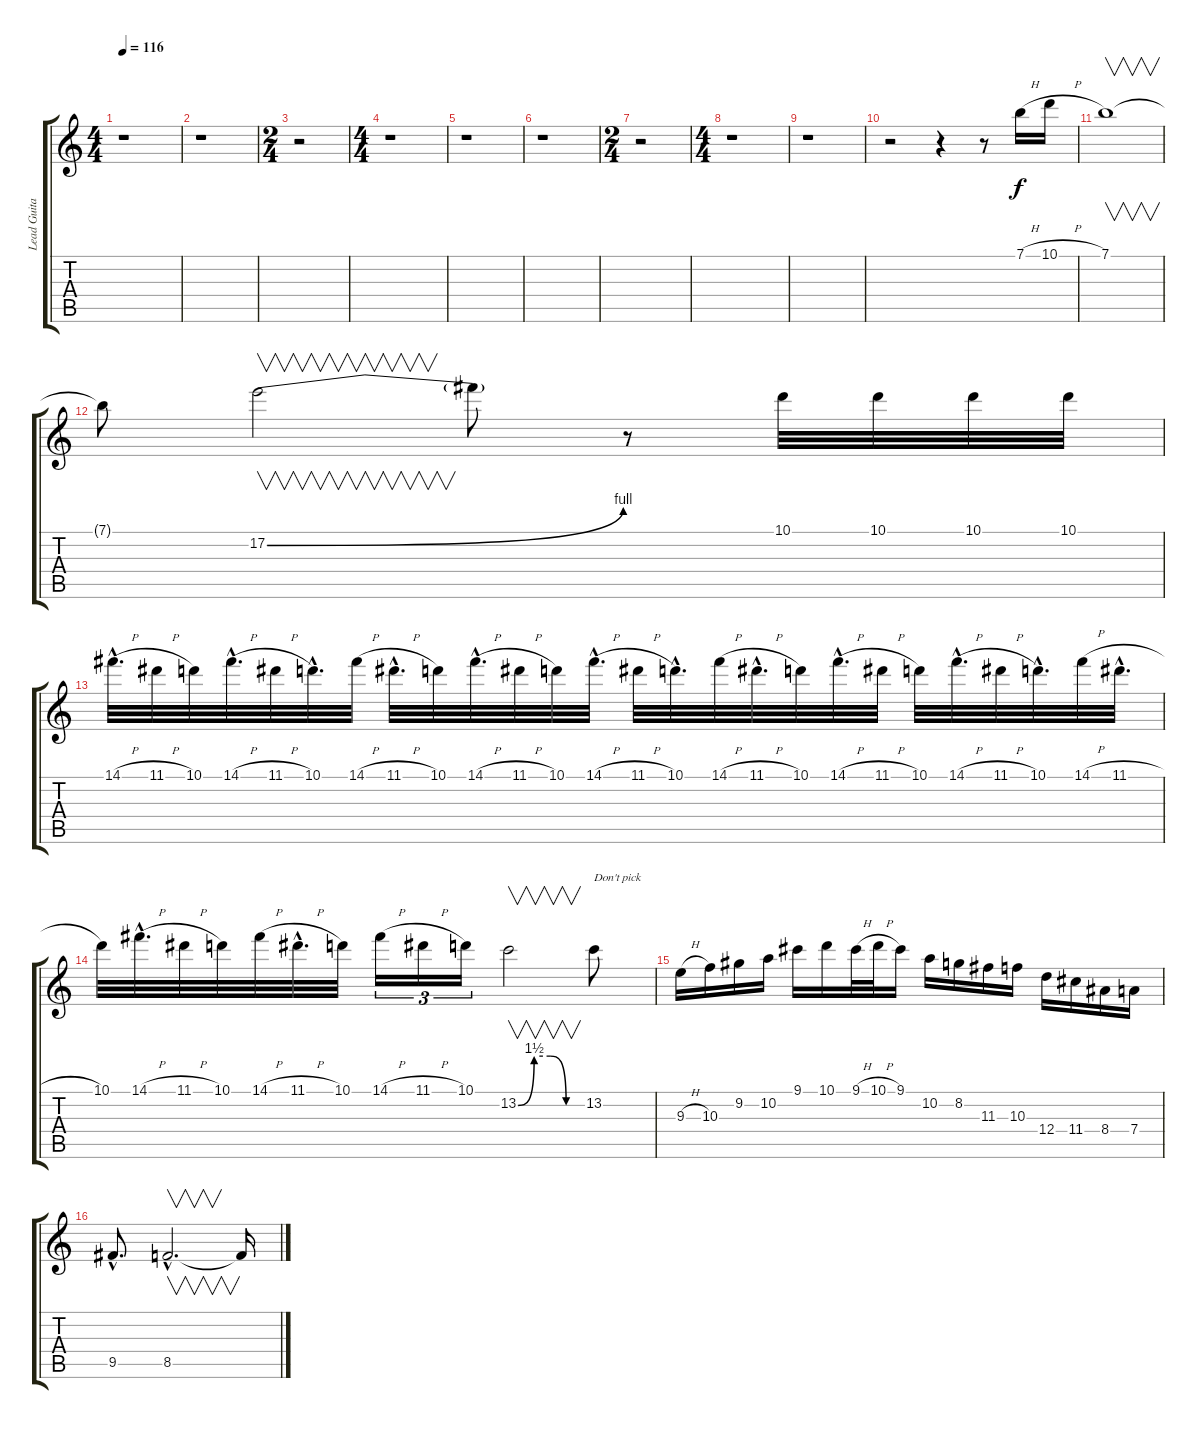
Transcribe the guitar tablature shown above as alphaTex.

\track ("Lead Guitar" "Lead Guita") {instrument overdrivenguitar}
\staff {score tabs}
\tuning (E4 B3 G3 D3 A2 E2) {hide}
\ts (4 4)
\tempo 116
\clef g2
\ks c
r.1{dy f} |
r.1 |
\ts (2 4)
r.2 |
\ts (4 4)
r.1 |
r.1 |
r.1 |
\ts (2 4)
r.2 |
\ts (4 4)
r.1 |
r.1 |
r.2 r.4 r.8 7.1{h}.16 10.1{h}.16 |
7.1.1{v} |
7.1{t}.8 17.2{be (bend 0 0 60 4)}.2{v} 17.2{t}.8 r.8 10.1.32 10.1.32 10.1.32 10.1.32 |
14.1{h hac}.32{d} 11.1{h}.32 10.1.32 14.1{h hac}.32{d} 11.1{h}.32 10.1{hac}.32{d} 14.1{h}.32 11.1{h hac}.32{d} 10.1.32 14.1{h hac}.32{d} 11.1{h}.32 10.1.32 14.1{h hac}.32{d} 11.1{h}.32 10.1{hac}.32{d} 14.1{h}.32 11.1{h hac}.32{d} 10.1.32 14.1{h hac}.32{d} 11.1{h}.32 10.1.32 14.1{h hac}.32{d} 11.1{h}.32 10.1{hac}.32{d} 14.1{h}.32 11.1{h hac}.32{d} |
10.1.32 14.1{h hac}.32{d} 11.1{h}.32 10.1.32 14.1{h}.32 11.1{h hac}.32{d} 10.1.32 14.1{h}.16{tu (3 2)} 11.1{h}.16{tu (3 2)} 10.1.16{tu (3 2)} 13.2{be (custom 0 0 15 6 30 6 45 0 60 0)}.2{v} 13.2.8{txt "Don't pick"} |
9.3{h}.16 10.3.16 9.2.16 10.2.16 9.1.16 10.1.16 9.1{h}.32 10.1{h}.32 9.1.16 10.2.16 8.2.16 11.3.16 10.3.16 12.4.16 11.4.16 8.4.16 7.4.16 |
9.5{hac}.8{d} 8.5{hac}.2{v d} 8.5{t}.16
